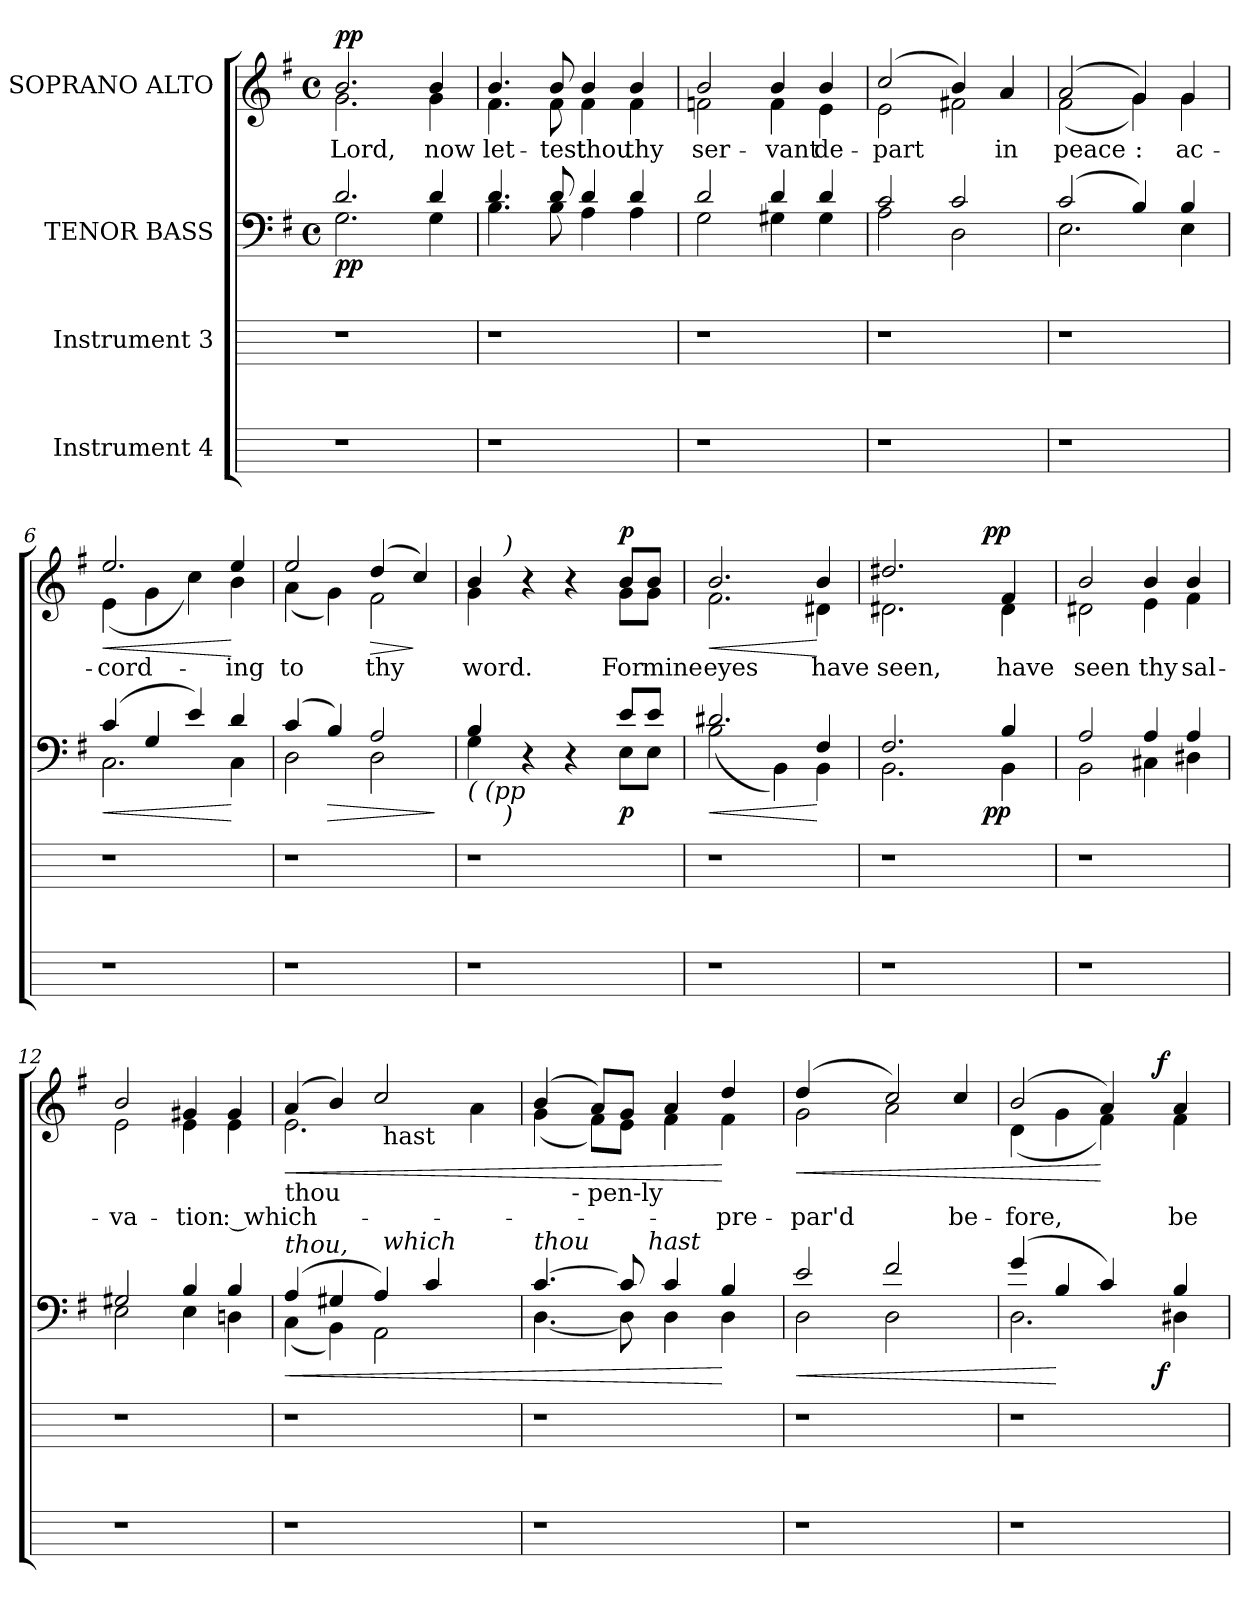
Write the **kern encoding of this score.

**kern	**kern	**kern	**dynam	**kern	**text	**dynam
*part4	*part3	*part2	*part2	*part1	*part1	*part1
*staff4	*staff3	*staff2	*staff2	*staff1	*staff1	*staff1
*I"Instrument 4	*I"Instrument 3	*I"TENOR  BASS	*	*I"SOPRANO  ALTO	*	*
!!LO:PB:g=z
*stria5	*stria5	*stria5	*	*stria5	*	*
*	*	*clefF4	*	*clefG2	*	*
*	*	*k[f#]	*	*k[f#]	*	*
*	*	*G:	*	*G:	*	*
*	*	*M4/4	*	*M4/4	*	*
*	*	*met(c)	*	*met(c)	*	*
=1	=1	=1	=1	=1	=1	=1
*	*	*^	*	*	*	*
!	!	!	!	!LO:DY:b	!	!LO:LY:b:cj	!LO:DY:a
*	*	*	*	*	*^	*	*
1r	1r	2.d/	2.G\	pp	2.b/	2.g\	Lord,	pp
!	!	!	!	!	!	!	!LO:LY:b:cj	!
.	.	4d/	4G\	.	4b/	4g\	now	.
=2	=2	=2	=2	=2	=2	=2	=2	=2
!	!	!	!	!	!	!	!LO:LY:b:cj	!
1r	1r	4.d/	4.B\	.	4.b/	4.f#\	let-	.
!	!	!	!	!	!	!	!LO:LY:b:cj	!
.	.	8d/	8B\	.	8b/	8f#\	-test	.
!	!	!	!	!	!	!	!LO:LY:b:cj	!
.	.	4d/	4A\	.	4b/	4f#\	thou	.
!	!	!	!	!	!	!	!LO:LY:b:cj	!
.	.	4d/	4A\	.	4b/	4f#\	thy	.
=3	=3	=3	=3	=3	=3	=3	=3	=3
!	!	!	!	!	!	!	!LO:LY:b:cj	!
1r	1r	2d/	2G\	.	2b/	2fn\	ser-	.
!	!	!	!	!	!	!	!LO:LY:b:cj	!
.	.	4d/	4G#X\	.	4b/	4f\	-vant	.
!	!	!	!	!	!	!	!LO:LY:b:cj	!
.	.	4d/	4G#\	.	4b/	4e\	de-	.
=4	=4	=4	=4	=4	=4	=4	=4	=4
!	!	!	!	!	!	!	!LO:LY:b	!
1r	1r	2c/	2A\	.	(>2cc/	2e\	-part	.
.	.	2c/	2D\	.	4b/)	2f#X\	.	.
!	!	!	!	!	!	!	!LO:LY:b:cj	!
.	.	.	.	.	4a/	.	in	.
=5	=5	=5	=5	=5	=5	=5	=5	=5
!	!	!	!	!	!	!	!LO:LY:b	!
1r	1r	(>2c/	2.E\	.	(>2a/	(<2f#\	peace	.
!	!	!	!	!	!	!	!LO:LY:b:rj	!
.	.	4B/)	.	.	4g/)	4g\)	:	.
!	!	!	!	!	!	!	!LO:LY:b:cj	!
.	.	4B/	4E\	.	4g/	4g\	ac-	.
=6	=6	=6	=6	=6	=6	=6	=6	=6
!	!	!	!	!LO:HP:b	!	!	!LO:LY:b:cj	!LO:HP:b
1r	1r	(>4c/	2.C\	<	2.ee/	(<4e\	-cord-	<
.	.	4G/	.	.	.	4g\	.	.
.	.	4e/)	.	.	.	4cc\)	.	.
!	!	!	!	!	!	!	!LO:LY:b:cj	!
.	.	4d/	4C\	[	4ee/	4b\	-ing	[
=7	=7	=7	=7	=7	=7	=7	=7	=7
!	!	!	!	!	!	!	!LO:LY:b:cj	!
1r	1r	(>4c/	2D\	.	2ee/	(<4a\	to	.
!	!	!	!	!LO:HP:b	!	!	!	!
.	.	4B/)	.	>	.	4g\)	.	.
!	!	!	!	!	!	!	!LO:LY:b	!LO:HP:b
.	.	2A/	2D\	.	(>4dd/	2f#\	thy	>
.	.	.	.	.	4cc/)	.	.	]
*	*	*v	*v	*	*	*	*	*
*	*	*	*	*v	*v	*	*
.	.	.	]	.	.	.
!!LO:LB:g=z
=8	=8	=8	=8	=8	=8	=8
*	*	*^	*	*	*	*
!	!	!	!	!	!LO:TX:a:i:t=( (pp	!	!
!	!	!LO:TX:b:i:t=( (pp	!	!	!	!	!
!	!	!	!	!	!	!LO:LY:b:cj	!
*	*	*	*^	*	*^	*	*
*	*	*	*	*	*	*	*^	*	*
1r	1r	4B/	4G\	8.ryy	.	4b/	4g\	8.ryy	word.	.
!	!	!	!	!	!	!	!	!LO:TX:a:i:t=)	!	!
!	!	!	!	!LO:TX:b:i:t=)	!	!	!	!	!	!
.	.	.	.	2ryy	.	.	.	2ryy	.	.
.	.	4r	2ryy	.	.	4r	2ryy	.	.	.
.	.	4r	.	.	.	4r	.	.	.	.
.	.	.	.	4ryy	.	.	.	4ryy	.	.
!	!	!	!	!	!LO:DY:b	!	!	!	!LO:LY:b:cj	!LO:DY:a
.	.	8e/L	8E\L	.	p	8b/L	8g\L	.	For	p
!	!	!	!	!	!	!	!	!	!LO:LY:b:cj	!
.	.	8e/J	8E\J	.	.	8b/J	8g\J	.	mine	.
.	.	.	.	16ryy	.	.	.	16ryy	.	.
=9	=9	=9	=9	=9	=9	=9	=9	=9	=9	=9
!	!	!	!	!	!LO:HP:b	!	!	!	!LO:LY:b:cj	!LO:HP:b
*	*	*	*v	*v	*	*	*	*	*	*
*	*	*	*	*	*	*v	*v	*	*
1r	1r	2.d#X/	(<2B\	<	2.b/	2.f#\	eyes	<
.	.	.	4BB\)	.	.	.	.	.
!	!	!	!	!	!	!	!LO:LY:b:cj	!
.	.	4F#/	4BB\	[	4b/	4d#X\	have	[
=10	=10	=10	=10	=10	=10	=10	=10	=10
!	!	!	!	!	!	!	!LO:LY:b:cj	!
*	*	*	*^	*	*	*^	*	*
1r	1r	2.F#/	2.BB\	2ryy	.	2.dd#X/	2.d#X\	2ryy	seen,	.
.	.	.	.	8.ryy	.	.	.	8.ryy	.	.
!	!	!	!	!	!LO:DY:b	!	!	!	!	!LO:DY:a
.	.	.	.	4ryy	pp	.	.	4ryy	.	pp
!	!	!	!	!	!	!	!	!	!LO:LY:b:cj	!
.	.	4B/	4BB\	.	.	4f#/	4d#\	.	have	.
.	.	.	.	16ryy	.	.	.	16ryy	.	.
=11	=11	=11	=11	=11	=11	=11	=11	=11	=11	=11
!	!	!	!	!	!	!	!	!	!LO:LY:b:cj	!
*	*	*	*v	*v	*	*	*	*	*	*
*	*	*	*	*	*	*v	*v	*	*
1r	1r	2A/	2BB\	.	2b/	2d#X\	seen	.
!	!	!	!	!	!	!	!LO:LY:b:cj	!
.	.	4A/	4C#X\	.	4b/	4e\	thy	.
!	!	!	!	!	!	!	!LO:LY:b:cj	!
.	.	4A/	4D#X\	.	4b/	4f#\	sal-	.
=12	=12	=12	=12	=12	=12	=12	=12	=12
!	!	!	!	!	!	!	!LO:LY:b:cj	!
1r	1r	2G#X/	2E\	.	2b/	2e\	-va-	.
!	!	!	!	!	!	!	!LO:LY:b:cj	!
.	.	4B/	4E\	.	4g#X/	4e\	-tion	.
!	!	!	!	!	!	!	!LO:LY:b:rj	!
.	.	4B/	4Dn\	.	4g#/	4e\	: which-	.
=13	=13	=13	=13	=13	=13	=13	=13	=13
!	!	!	!	!	!LO:TX:b:t=thou	!	!	!
!	!	!LO:TX:a:i:t=thou,	!	!	!	!	!	!
!	!	!	!	!LO:HP:b	!	!	!	!LO:HP:b
*	*	*	*^	*	*	*^	*	*
1r	1r	(>4A/	(<4C\	2ryy	<	(>4a/	2.e\	2ryy	.	<
.	.	4G#X/	4BB\)	.	.	4b/)	.	.	.	.
.	.	4A/)	2AA\	64ryy	.	2cc/	.	64ryy	.	.
!	!	!	!	!	!	!	!	!LO:TX:b:t=hast	!	!
!	!	!	!	!LO:TX:a:i:t=which	!	!	!	!	!	!
.	.	.	.	2ryy	.	.	.	2ryy	.	.
.	.	4c/	.	.	.	.	2ryy	.	.	.
4ryy	4ryy	4ryy	4ryy	.	.	4a\	.	.	.	.
.	.	.	.	8...ryy	.	.	.	8...ryy	.	.
=14	=14	=14	=14	=14	=14	=14	=14	=14	=14	=14
!	!	!LO:TX:a:i:t=thou	!	!	!	!	!	!	!	!
1r	1r	[>4.c/	[<4.D\	4ryy	.	(>4b/	(<4g<\	8.ryy	.	.
!	!	!	!	!	!	!	!	!LO:TX:b:t=- pen-ly	!	!
.	.	.	.	.	.	.	.	2ryy	.	.
.	.	.	.	8ryy	.	8a/L)	8f#\L)	.	.	.
.	.	8c/]	8D\]	16ryy	.	8g/J	8e\J	.	.	.
.	.	.	.	64ryy	.	.	.	.	.	.
!	!	!	!	!LO:TX:a:i:t=hast	!	!	!	!	!	!
.	.	.	.	2ryy	.	.	.	.	.	.
.	.	4c/	4D\	.	.	4a/	4f#\	.	.	.
.	.	.	.	.	.	.	.	4ryy	.	.
!	!	!	!	!	!	!	!	!	!LO:LY:b:cj	!
.	.	4B/	4D\	.	[	4dd/	4f#\	.	-pre-	[
.	.	.	.	.	.	.	.	16ryy	.	.
.	.	.	.	32.ryy	.	.	.	.	.	.
!!LO:LB:g=z
=15	=15	=15	=15	=15	=15	=15	=15	=15	=15	=15
!	!	!	!	!	!LO:HP:b	!	!	!	!LO:LY:b	!LO:HP:b
*	*	*	*v	*v	*	*	*	*	*	*
*	*	*	*	*	*	*v	*v	*	*
1r	1r	2e/	2D\	<	(>4dd/	2g\	-par'd	<
.	.	.	.	.	4ryy	.	.	.
.	.	2f#/	2D\	.	2a\	2cc/)	.	.
!	!	!	!	!	!	!	!LO:LY:b:cj	!
4ryy	4ryy	4ryy	4ryy	.	4cc/	4ryy	be-	.
=16	=16	=16	=16	=16	=16	=16	=16	=16
!	!	!	!	!	!	!	!LO:LY:b	!
*	*	*	*^	*	*	*^	*	*
1r	1r	(>4g/	2.D\	2ryy	.	(>2b/	(<4d\	2ryy	-fore,	.
.	.	4B/	.	.	[	.	4g\	.	.	.
.	.	4c/)	.	8ryy	.	4a/)	4f#\)	8ryy	.	[
.	.	.	.	16ryy	.	.	.	16ryy	.	.
.	.	.	.	64ryy	.	.	.	64ryy	.	.
!	!	!	!	!	!LO:DY:b	!	!	!	!	!LO:DY:a
.	.	.	.	4ryy	f	.	.	4ryy	.	f
!	!	!	!	!	!	!	!	!	!LO:LY:b:cj	!
.	.	4B/	4D#X\	.	.	4a/	4f#\	.	be-	.
.	.	.	.	32.ryy	.	.	.	32.ryy	.	.
*	*	*v	*v	*v	*	*	*	*	*	*
*	*	*	*	*v	*v	*v	*	*
=	=	=	=	=	=	=
*-	*-	*-	*-	*-	*-	*-
